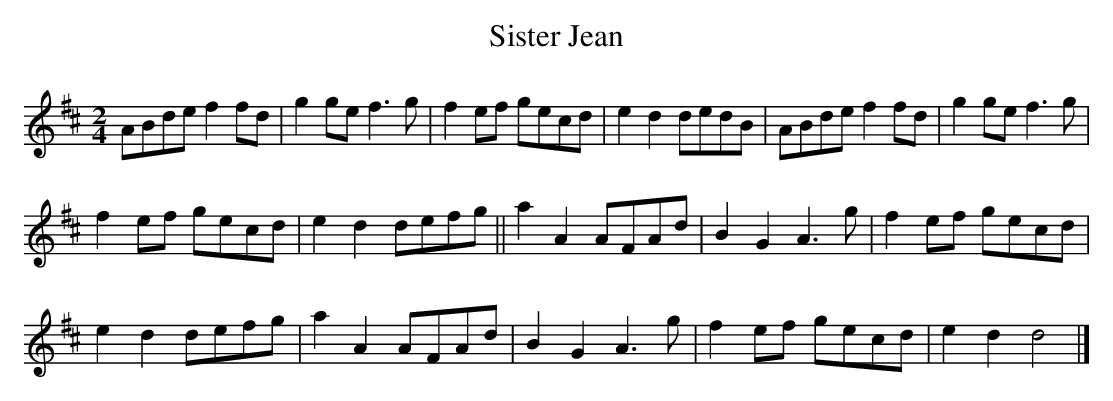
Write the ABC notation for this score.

X:1
T:Sister Jean
M:2/4
L:1/8
K:D
ABde f2 fd|g2 ge f3 g|f2 ef gecd|e2 d2 dedB|ABde f2 fd|g2 ge f3 g|
f2 ef gecd|e2 d2 defg||a2 A2 AFAd|B2 G2 A3 g|f2 ef gecd|
e2 d2 defg|a2 A2 AFAd|B2 G2 A3 g|f2 ef gecd|e2 d2 d4|]
